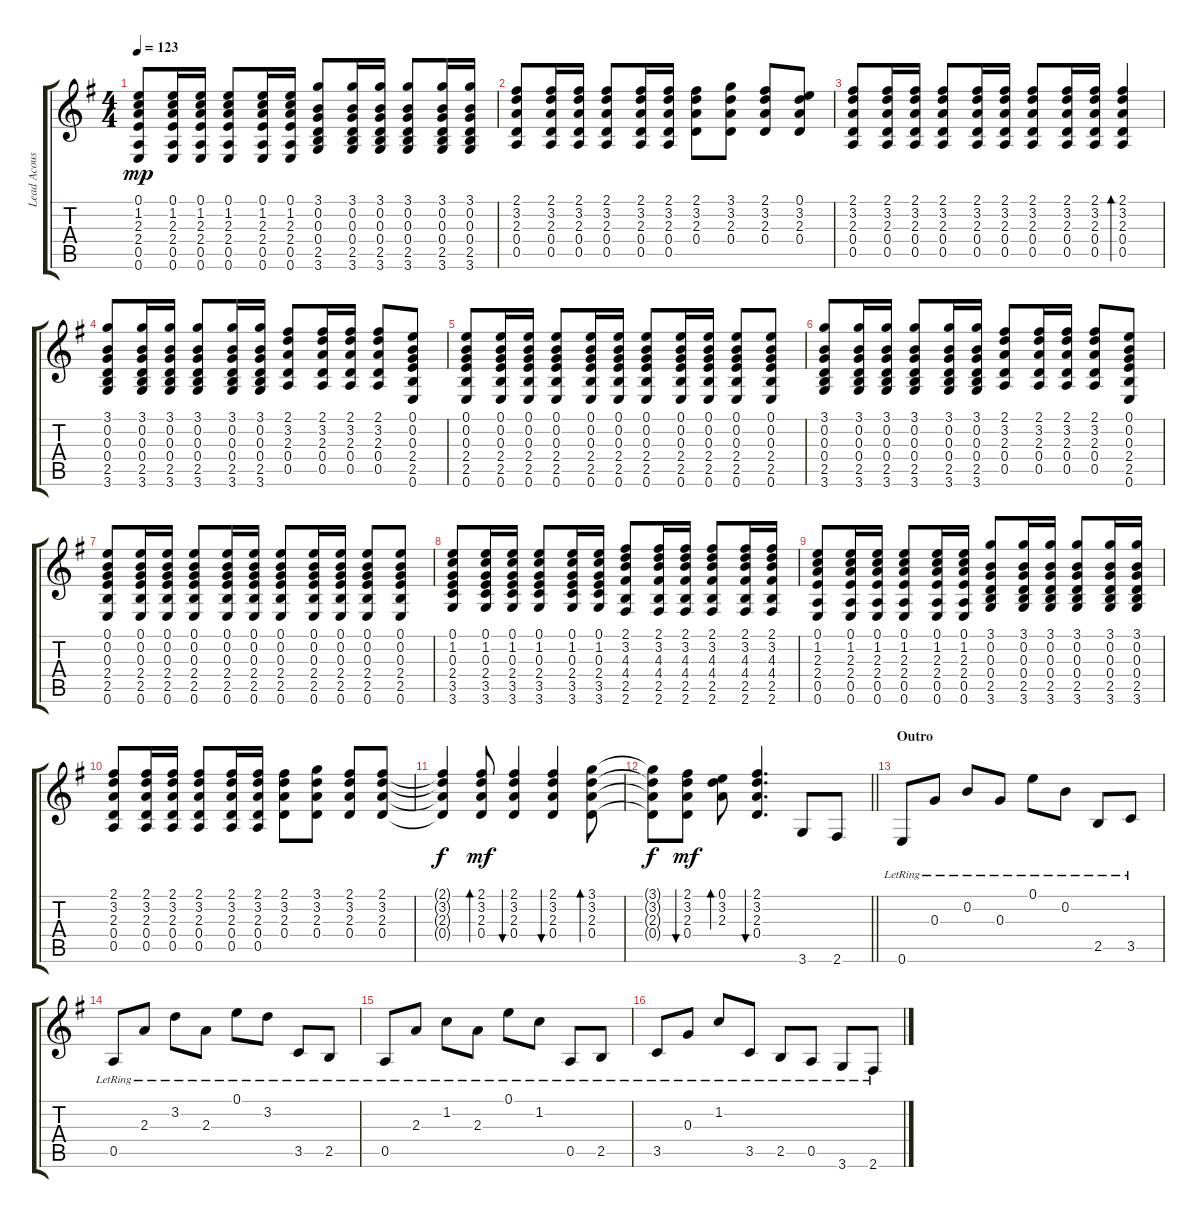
\track ("Lead Acoustic" "Lead Acous") {instrument acousticguitarsteel}
\staff {score tabs}
\tuning (E4 B3 G3 D3 A2 E2) {hide}
\ts (4 4)
\tempo 123
\clef g2
\ks g
(0.1 1.2 2.3 2.4 0.5 0.6).8{dy mp} (0.1 1.2 2.3 2.4 0.5 0.6).16 (0.1 1.2 2.3 2.4 0.5 0.6).16 (0.1 1.2 2.3 2.4 0.5 0.6).8 (0.1 1.2 2.3 2.4 0.5 0.6).16 (0.1 1.2 2.3 2.4 0.5 0.6).16 (3.1 0.2 0.3 0.4 2.5 3.6).8 (3.1 0.2 0.3 0.4 2.5 3.6).16 (3.1 0.2 0.3 0.4 2.5 3.6).16 (3.1 0.2 0.3 0.4 2.5 3.6).8 (3.1 0.2 0.3 0.4 2.5 3.6).16 (3.1 0.2 0.3 0.4 2.5 3.6).16 |
(2.1 3.2 2.3 0.4 0.5).8 (2.1 3.2 2.3 0.4 0.5).16 (2.1 3.2 2.3 0.4 0.5).16 (2.1 3.2 2.3 0.4 0.5).8 (2.1 3.2 2.3 0.4 0.5).16 (2.1 3.2 2.3 0.4 0.5).16 (2.1 3.2 2.3 0.4).8 (3.1 3.2 2.3 0.4).8 (2.1 3.2 2.3 0.4).8 (0.1 3.2 2.3 0.4).8 |
(2.1 3.2 2.3 0.4 0.5).8 (2.1 3.2 2.3 0.4 0.5).16 (2.1 3.2 2.3 0.4 0.5).16 (2.1 3.2 2.3 0.4 0.5).8 (2.1 3.2 2.3 0.4 0.5).16 (2.1 3.2 2.3 0.4 0.5).16 (2.1 3.2 2.3 0.4 0.5).8 (2.1 3.2 2.3 0.4 0.5).16 (2.1 3.2 2.3 0.4 0.5).16 (2.1 3.2 2.3 0.4 0.5).4{bd 60} |
(3.1 0.2 0.3 0.4 2.5 3.6).8 (3.1 0.2 0.3 0.4 2.5 3.6).16 (3.1 0.2 0.3 0.4 2.5 3.6).16 (3.1 0.2 0.3 0.4 2.5 3.6).8 (3.1 0.2 0.3 0.4 2.5 3.6).16 (3.1 0.2 0.3 0.4 2.5 3.6).16 (2.1 3.2 2.3 0.4 0.5).8 (2.1 3.2 2.3 0.4 0.5).16 (2.1 3.2 2.3 0.4 0.5).16 (2.1 3.2 2.3 0.4 0.5).8 (0.1 0.2 0.3 2.4 2.5 0.6).8 |
(0.1 0.2 0.3 2.4 2.5 0.6).8 (0.1 0.2 0.3 2.4 2.5 0.6).16 (0.1 0.2 0.3 2.4 2.5 0.6).16 (0.1 0.2 0.3 2.4 2.5 0.6).8 (0.1 0.2 0.3 2.4 2.5 0.6).16 (0.1 0.2 0.3 2.4 2.5 0.6).16 (0.1 0.2 0.3 2.4 2.5 0.6).8 (0.1 0.2 0.3 2.4 2.5 0.6).16 (0.1 0.2 0.3 2.4 2.5 0.6).16 (0.1 0.2 0.3 2.4 2.5 0.6).8 (0.1 0.2 0.3 2.4 2.5 0.6).8 |
(3.1 0.2 0.3 0.4 2.5 3.6).8 (3.1 0.2 0.3 0.4 2.5 3.6).16 (3.1 0.2 0.3 0.4 2.5 3.6).16 (3.1 0.2 0.3 0.4 2.5 3.6).8 (3.1 0.2 0.3 0.4 2.5 3.6).16 (3.1 0.2 0.3 0.4 2.5 3.6).16 (2.1 3.2 2.3 0.4 0.5).8 (2.1 3.2 2.3 0.4 0.5).16 (2.1 3.2 2.3 0.4 0.5).16 (2.1 3.2 2.3 0.4 0.5).8 (0.1 0.2 0.3 2.4 2.5 0.6).8 |
(0.1 0.2 0.3 2.4 2.5 0.6).8 (0.1 0.2 0.3 2.4 2.5 0.6).16 (0.1 0.2 0.3 2.4 2.5 0.6).16 (0.1 0.2 0.3 2.4 2.5 0.6).8 (0.1 0.2 0.3 2.4 2.5 0.6).16 (0.1 0.2 0.3 2.4 2.5 0.6).16 (0.1 0.2 0.3 2.4 2.5 0.6).8 (0.1 0.2 0.3 2.4 2.5 0.6).16 (0.1 0.2 0.3 2.4 2.5 0.6).16 (0.1 0.2 0.3 2.4 2.5 0.6).8 (0.1 0.2 0.3 2.4 2.5 0.6).8 |
(0.1 1.2 0.3 2.4 3.5 3.6).8 (0.1 1.2 0.3 2.4 3.5 3.6).16 (0.1 1.2 0.3 2.4 3.5 3.6).16 (0.1 1.2 0.3 2.4 3.5 3.6).8 (0.1 1.2 0.3 2.4 3.5 3.6).16 (0.1 1.2 0.3 2.4 3.5 3.6).16 (2.1 3.2 4.3 4.4 2.5 2.6).8 (2.1 3.2 4.3 4.4 2.5 2.6).16 (2.1 3.2 4.3 4.4 2.5 2.6).16 (2.1 3.2 4.3 4.4 2.5 2.6).8 (2.1 3.2 4.3 4.4 2.5 2.6).16 (2.1 3.2 4.3 4.4 2.5 2.6).16 |
(0.1 1.2 2.3 2.4 0.5 0.6).8 (0.1 1.2 2.3 2.4 0.5 0.6).16 (0.1 1.2 2.3 2.4 0.5 0.6).16 (0.1 1.2 2.3 2.4 0.5 0.6).8 (0.1 1.2 2.3 2.4 0.5 0.6).16 (0.1 1.2 2.3 2.4 0.5 0.6).16 (3.1 0.2 0.3 0.4 2.5 3.6).8 (3.1 0.2 0.3 0.4 2.5 3.6).16 (3.1 0.2 0.3 0.4 2.5 3.6).16 (3.1 0.2 0.3 0.4 2.5 3.6).8 (3.1 0.2 0.3 0.4 2.5 3.6).16 (3.1 0.2 0.3 0.4 2.5 3.6).16 |
(2.1 3.2 2.3 0.4 0.5).8 (2.1 3.2 2.3 0.4 0.5).16 (2.1 3.2 2.3 0.4 0.5).16 (2.1 3.2 2.3 0.4 0.5).8 (2.1 3.2 2.3 0.4 0.5).16 (2.1 3.2 2.3 0.4 0.5).16 (2.1 3.2 2.3 0.4).8 (3.1 3.2 2.3 0.4).8 (2.1 3.2 2.3 0.4).8 (2.1 3.2 2.3 0.4).8 |
(2.1{t} 3.2{t} 2.3{t} 0.4{t}).4{dy f} (2.1 3.2 2.3 0.4).8{bd 120 dy mf} (2.1 3.2 2.3 0.4).4{bu 60} (2.1 3.2 2.3 0.4).4{bu 60} (3.1 3.2 2.3 0.4).8{bd 60} |
\barLineRight lightlight
(3.1{t} 3.2{t} 2.3{t} 0.4{t}).8{dy f} (2.1 3.2 2.3 0.4).8{bu 60 dy mf} (0.1 3.2 2.3).8{bd 60} (2.1 3.2 2.3 0.4).4{d bu 60} 3.6.8 2.6.8 |
\section ("" "Outro")
0.6{lr}.8 0.3{lr}.8 0.2{lr}.8 0.3{lr}.8 0.1{lr}.8 0.2{lr}.8 2.5{lr}.8 3.5{lr}.8 |
0.5{lr}.8 2.3{lr}.8 3.2{lr}.8 2.3{lr}.8 0.1{lr}.8 3.2{lr}.8 3.5{lr}.8 2.5{lr}.8 |
0.5{lr}.8 2.3{lr}.8 1.2{lr}.8 2.3{lr}.8 0.1{lr}.8 1.2{lr}.8 0.5{lr}.8 2.5{lr}.8 |
3.5{lr}.8 0.3{lr}.8 1.2{lr}.8 3.5{lr}.8 2.5{lr}.8 0.5{lr}.8 3.6{lr}.8 2.6{lr}.8
